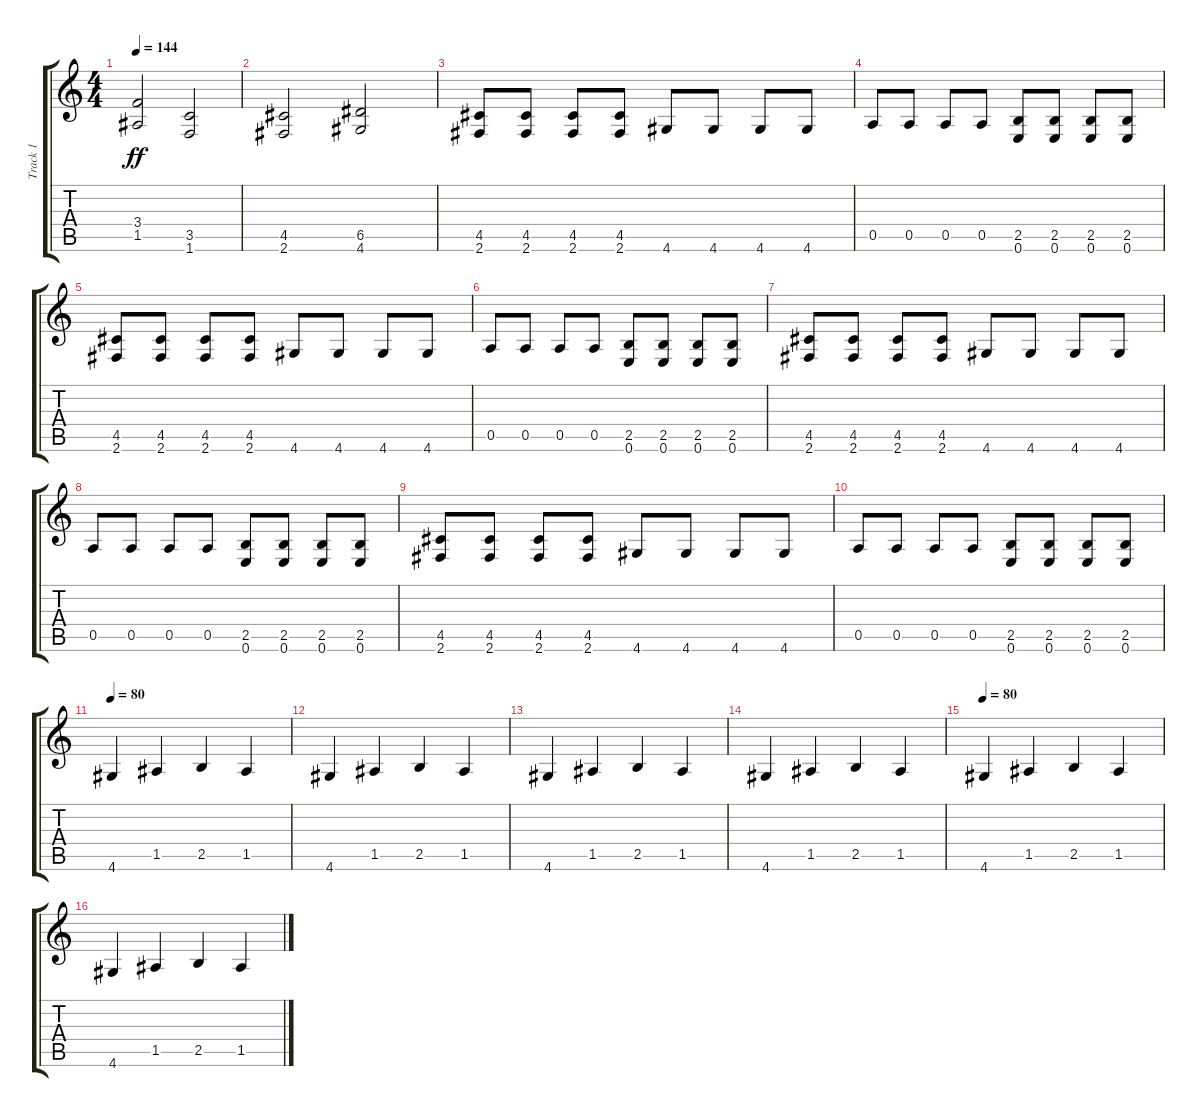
\track ("Track 1" "Track 1") {instrument overdrivenguitar}
\staff {score tabs}
\tuning (E4 B3 G3 D3 A2 E2) {hide}
\ts (4 4)
\tempo 144
\clef g2
\ks c
(3.4 1.5).2{dy ff} (3.5 1.6).2 |
(4.5 2.6).2 (6.5 4.6).2 |
(4.5 2.6).8 (4.5 2.6).8 (4.5 2.6).8 (4.5 2.6).8 4.6.8 4.6.8 4.6.8 4.6.8 |
0.5.8 0.5.8 0.5.8 0.5.8 (2.5 0.6).8 (2.5 0.6).8 (2.5 0.6).8 (2.5 0.6).8 |
(4.5 2.6).8 (4.5 2.6).8 (4.5 2.6).8 (4.5 2.6).8 4.6.8 4.6.8 4.6.8 4.6.8 |
0.5.8 0.5.8 0.5.8 0.5.8 (2.5 0.6).8 (2.5 0.6).8 (2.5 0.6).8 (2.5 0.6).8 |
(4.5 2.6).8 (4.5 2.6).8 (4.5 2.6).8 (4.5 2.6).8 4.6.8 4.6.8 4.6.8 4.6.8 |
0.5.8 0.5.8 0.5.8 0.5.8 (2.5 0.6).8 (2.5 0.6).8 (2.5 0.6).8 (2.5 0.6).8 |
(4.5 2.6).8 (4.5 2.6).8 (4.5 2.6).8 (4.5 2.6).8 4.6.8 4.6.8 4.6.8 4.6.8 |
0.5.8 0.5.8 0.5.8 0.5.8 (2.5 0.6).8 (2.5 0.6).8 (2.5 0.6).8 (2.5 0.6).8 |
\tempo 80
4.6.4 1.5.4 2.5.4 1.5.4 |
4.6.4 1.5.4 2.5.4 1.5.4 |
4.6.4 1.5.4 2.5.4 1.5.4 |
4.6.4 1.5.4 2.5.4 1.5.4 |
\tempo 80
4.6.4 1.5.4 2.5.4 1.5.4 |
4.6.4 1.5.4 2.5.4 1.5.4
